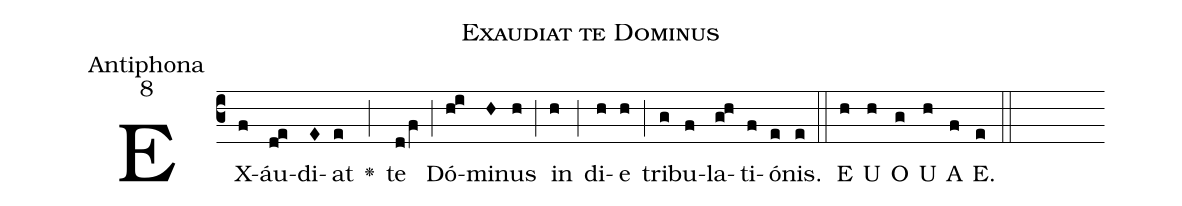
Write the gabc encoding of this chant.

name:Exaudiat te Dominus;
office-part:Antiphona;
mode:8;
%%
(c3) EX(f)áu(d!e)di(E)at(e) <v>\greheightstar</v>(;) te(dfV) (;) Dó(h!i)mi(H)nus(h) (;) in(h) (;) di(h)e(h) (;) tri(g)bu(f)la(g!h)ti(f)ó(e)nis.(e) (::) E(h) U(h) O(g) U(h) A(f) E.(e) (::)
